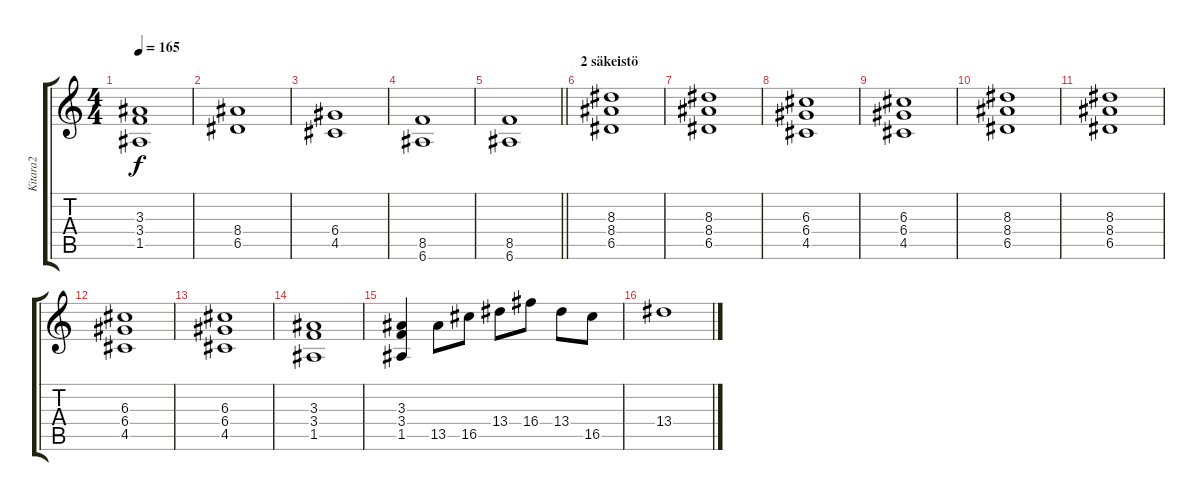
\track ("Kitara2" "Kitara2") {instrument overdrivenguitar}
\staff {score tabs}
\tuning (E4 B3 G3 D3 A2 E2) {hide}
\ts (4 4)
\tempo 165
\clef g2
\ks c
(3.3 3.4 1.5).1{dy f} |
(8.4 6.5).1 |
(6.4 4.5).1 |
(8.5 6.6).1 |
\barLineRight lightlight
(8.5 6.6).1 |
\section ("" "2 säkeistö")
(8.3 8.4 6.5).1 |
(8.3 8.4 6.5).1 |
(6.3 6.4 4.5).1 |
(6.3 6.4 4.5).1 |
(8.3 8.4 6.5).1 |
(8.3 8.4 6.5).1 |
(6.3 6.4 4.5).1 |
(6.3 6.4 4.5).1 |
(3.3 3.4 1.5).1 |
(3.3 3.4 1.5).4 13.5.8 16.5.8 13.4.8 16.4.8 13.4.8 16.5.8 |
13.4.1
